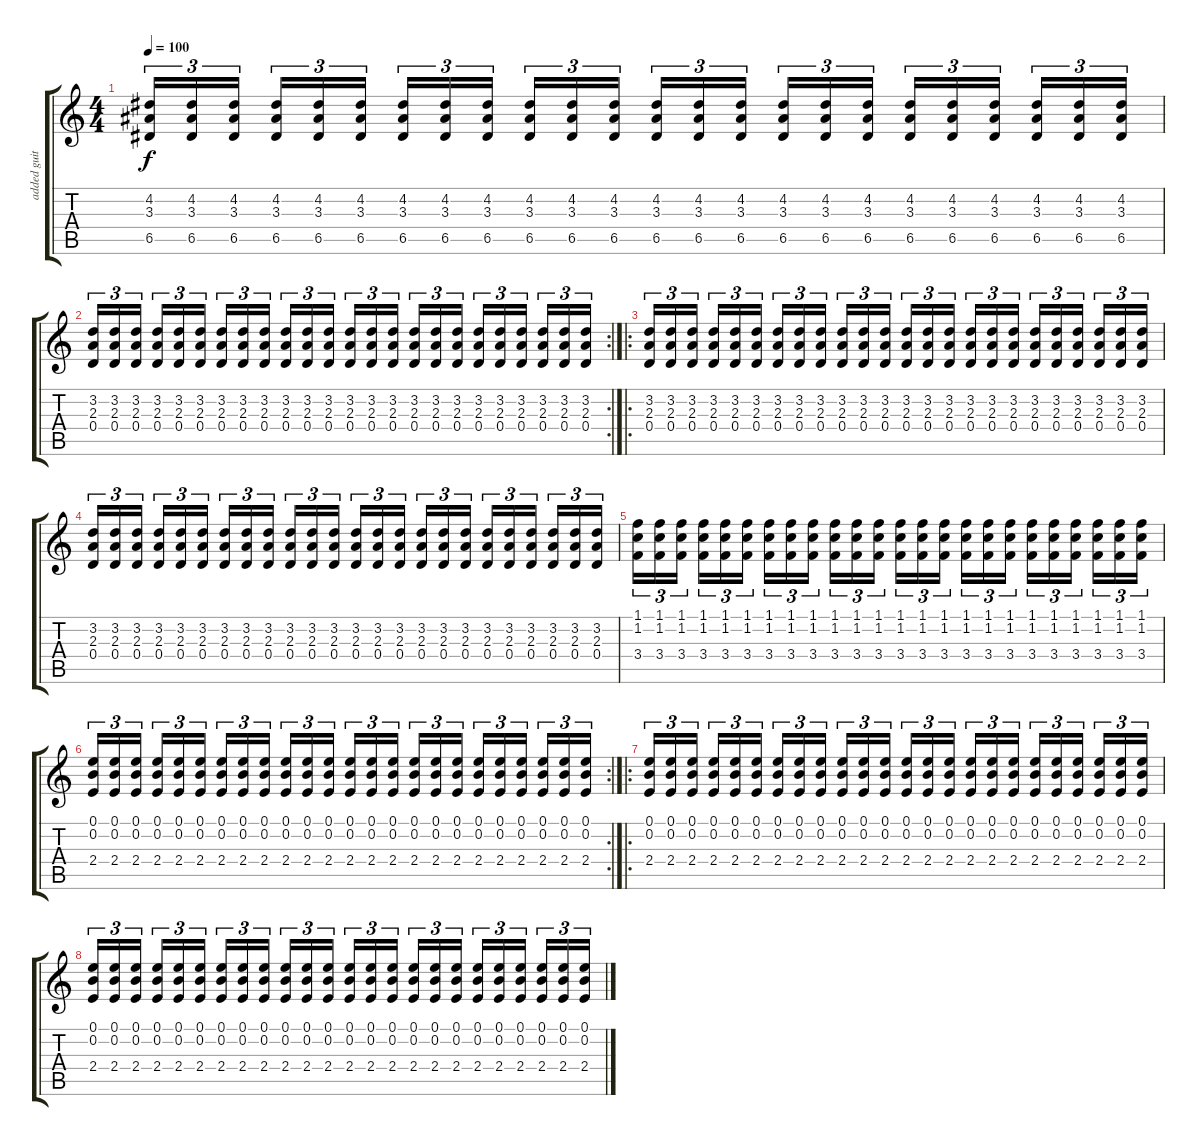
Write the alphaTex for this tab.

\track ("added guitar" "added guit") {instrument distortionguitar}
\staff {score tabs}
\tuning (E4 B3 G3 D3 A2 E2) {hide}
\ts (4 4)
\tempo 100
\clef g2
\ks c
(4.2 3.3 6.5).16{tu (3 2) dy f} (4.2 3.3 6.5).16{tu (3 2)} (4.2 3.3 6.5).16{tu (3 2)} (4.2 3.3 6.5).16{tu (3 2)} (4.2 3.3 6.5).16{tu (3 2)} (4.2 3.3 6.5).16{tu (3 2)} (4.2 3.3 6.5).16{tu (3 2)} (4.2 3.3 6.5).16{tu (3 2)} (4.2 3.3 6.5).16{tu (3 2)} (4.2 3.3 6.5).16{tu (3 2)} (4.2 3.3 6.5).16{tu (3 2)} (4.2 3.3 6.5).16{tu (3 2)} (4.2 3.3 6.5).16{tu (3 2)} (4.2 3.3 6.5).16{tu (3 2)} (4.2 3.3 6.5).16{tu (3 2)} (4.2 3.3 6.5).16{tu (3 2)} (4.2 3.3 6.5).16{tu (3 2)} (4.2 3.3 6.5).16{tu (3 2)} (4.2 3.3 6.5).16{tu (3 2)} (4.2 3.3 6.5).16{tu (3 2)} (4.2 3.3 6.5).16{tu (3 2)} (4.2 3.3 6.5).16{tu (3 2)} (4.2 3.3 6.5).16{tu (3 2)} (4.2 3.3 6.5).16{tu (3 2)} |
\rc 2
(3.2 2.3 0.4).16{tu (3 2)} (3.2 2.3 0.4).16{tu (3 2)} (3.2 2.3 0.4).16{tu (3 2)} (3.2 2.3 0.4).16{tu (3 2)} (3.2 2.3 0.4).16{tu (3 2)} (3.2 2.3 0.4).16{tu (3 2)} (3.2 2.3 0.4).16{tu (3 2)} (3.2 2.3 0.4).16{tu (3 2)} (3.2 2.3 0.4).16{tu (3 2)} (3.2 2.3 0.4).16{tu (3 2)} (3.2 2.3 0.4).16{tu (3 2)} (3.2 2.3 0.4).16{tu (3 2)} (3.2 2.3 0.4).16{tu (3 2)} (3.2 2.3 0.4).16{tu (3 2)} (3.2 2.3 0.4).16{tu (3 2)} (3.2 2.3 0.4).16{tu (3 2)} (3.2 2.3 0.4).16{tu (3 2)} (3.2 2.3 0.4).16{tu (3 2)} (3.2 2.3 0.4).16{tu (3 2)} (3.2 2.3 0.4).16{tu (3 2)} (3.2 2.3 0.4).16{tu (3 2)} (3.2 2.3 0.4).16{tu (3 2)} (3.2 2.3 0.4).16{tu (3 2)} (3.2 2.3 0.4).16{tu (3 2)} |
\ro
(3.2 2.3 0.4).16{tu (3 2)} (3.2 2.3 0.4).16{tu (3 2)} (3.2 2.3 0.4).16{tu (3 2)} (3.2 2.3 0.4).16{tu (3 2)} (3.2 2.3 0.4).16{tu (3 2)} (3.2 2.3 0.4).16{tu (3 2)} (3.2 2.3 0.4).16{tu (3 2)} (3.2 2.3 0.4).16{tu (3 2)} (3.2 2.3 0.4).16{tu (3 2)} (3.2 2.3 0.4).16{tu (3 2)} (3.2 2.3 0.4).16{tu (3 2)} (3.2 2.3 0.4).16{tu (3 2)} (3.2 2.3 0.4).16{tu (3 2)} (3.2 2.3 0.4).16{tu (3 2)} (3.2 2.3 0.4).16{tu (3 2)} (3.2 2.3 0.4).16{tu (3 2)} (3.2 2.3 0.4).16{tu (3 2)} (3.2 2.3 0.4).16{tu (3 2)} (3.2 2.3 0.4).16{tu (3 2)} (3.2 2.3 0.4).16{tu (3 2)} (3.2 2.3 0.4).16{tu (3 2)} (3.2 2.3 0.4).16{tu (3 2)} (3.2 2.3 0.4).16{tu (3 2)} (3.2 2.3 0.4).16{tu (3 2)} |
(3.2 2.3 0.4).16{tu (3 2)} (3.2 2.3 0.4).16{tu (3 2)} (3.2 2.3 0.4).16{tu (3 2)} (3.2 2.3 0.4).16{tu (3 2)} (3.2 2.3 0.4).16{tu (3 2)} (3.2 2.3 0.4).16{tu (3 2)} (3.2 2.3 0.4).16{tu (3 2)} (3.2 2.3 0.4).16{tu (3 2)} (3.2 2.3 0.4).16{tu (3 2)} (3.2 2.3 0.4).16{tu (3 2)} (3.2 2.3 0.4).16{tu (3 2)} (3.2 2.3 0.4).16{tu (3 2)} (3.2 2.3 0.4).16{tu (3 2)} (3.2 2.3 0.4).16{tu (3 2)} (3.2 2.3 0.4).16{tu (3 2)} (3.2 2.3 0.4).16{tu (3 2)} (3.2 2.3 0.4).16{tu (3 2)} (3.2 2.3 0.4).16{tu (3 2)} (3.2 2.3 0.4).16{tu (3 2)} (3.2 2.3 0.4).16{tu (3 2)} (3.2 2.3 0.4).16{tu (3 2)} (3.2 2.3 0.4).16{tu (3 2)} (3.2 2.3 0.4).16{tu (3 2)} (3.2 2.3 0.4).16{tu (3 2)} |
(1.1 1.2 3.4).16{tu (3 2)} (1.1 1.2 3.4).16{tu (3 2)} (1.1 1.2 3.4).16{tu (3 2)} (1.1 1.2 3.4).16{tu (3 2)} (1.1 1.2 3.4).16{tu (3 2)} (1.1 1.2 3.4).16{tu (3 2)} (1.1 1.2 3.4).16{tu (3 2)} (1.1 1.2 3.4).16{tu (3 2)} (1.1 1.2 3.4).16{tu (3 2)} (1.1 1.2 3.4).16{tu (3 2)} (1.1 1.2 3.4).16{tu (3 2)} (1.1 1.2 3.4).16{tu (3 2)} (1.1 1.2 3.4).16{tu (3 2)} (1.1 1.2 3.4).16{tu (3 2)} (1.1 1.2 3.4).16{tu (3 2)} (1.1 1.2 3.4).16{tu (3 2)} (1.1 1.2 3.4).16{tu (3 2)} (1.1 1.2 3.4).16{tu (3 2)} (1.1 1.2 3.4).16{tu (3 2)} (1.1 1.2 3.4).16{tu (3 2)} (1.1 1.2 3.4).16{tu (3 2)} (1.1 1.2 3.4).16{tu (3 2)} (1.1 1.2 3.4).16{tu (3 2)} (1.1 1.2 3.4).16{tu (3 2)} |
\rc 2
(0.1 0.2 2.4).16{tu (3 2)} (0.1 0.2 2.4).16{tu (3 2)} (0.1 0.2 2.4).16{tu (3 2)} (0.1 0.2 2.4).16{tu (3 2)} (0.1 0.2 2.4).16{tu (3 2)} (0.1 0.2 2.4).16{tu (3 2)} (0.1 0.2 2.4).16{tu (3 2)} (0.1 0.2 2.4).16{tu (3 2)} (0.1 0.2 2.4).16{tu (3 2)} (0.1 0.2 2.4).16{tu (3 2)} (0.1 0.2 2.4).16{tu (3 2)} (0.1 0.2 2.4).16{tu (3 2)} (0.1 0.2 2.4).16{tu (3 2)} (0.1 0.2 2.4).16{tu (3 2)} (0.1 0.2 2.4).16{tu (3 2)} (0.1 0.2 2.4).16{tu (3 2)} (0.1 0.2 2.4).16{tu (3 2)} (0.1 0.2 2.4).16{tu (3 2)} (0.1 0.2 2.4).16{tu (3 2)} (0.1 0.2 2.4).16{tu (3 2)} (0.1 0.2 2.4).16{tu (3 2)} (0.1 0.2 2.4).16{tu (3 2)} (0.1 0.2 2.4).16{tu (3 2)} (0.1 0.2 2.4).16{tu (3 2)} |
\ro
(0.1 0.2 2.4).16{tu (3 2)} (0.1 0.2 2.4).16{tu (3 2)} (0.1 0.2 2.4).16{tu (3 2)} (0.1 0.2 2.4).16{tu (3 2)} (0.1 0.2 2.4).16{tu (3 2)} (0.1 0.2 2.4).16{tu (3 2)} (0.1 0.2 2.4).16{tu (3 2)} (0.1 0.2 2.4).16{tu (3 2)} (0.1 0.2 2.4).16{tu (3 2)} (0.1 0.2 2.4).16{tu (3 2)} (0.1 0.2 2.4).16{tu (3 2)} (0.1 0.2 2.4).16{tu (3 2)} (0.1 0.2 2.4).16{tu (3 2)} (0.1 0.2 2.4).16{tu (3 2)} (0.1 0.2 2.4).16{tu (3 2)} (0.1 0.2 2.4).16{tu (3 2)} (0.1 0.2 2.4).16{tu (3 2)} (0.1 0.2 2.4).16{tu (3 2)} (0.1 0.2 2.4).16{tu (3 2)} (0.1 0.2 2.4).16{tu (3 2)} (0.1 0.2 2.4).16{tu (3 2)} (0.1 0.2 2.4).16{tu (3 2)} (0.1 0.2 2.4).16{tu (3 2)} (0.1 0.2 2.4).16{tu (3 2)} |
(0.1 0.2 2.4).16{tu (3 2)} (0.1 0.2 2.4).16{tu (3 2)} (0.1 0.2 2.4).16{tu (3 2)} (0.1 0.2 2.4).16{tu (3 2)} (0.1 0.2 2.4).16{tu (3 2)} (0.1 0.2 2.4).16{tu (3 2)} (0.1 0.2 2.4).16{tu (3 2)} (0.1 0.2 2.4).16{tu (3 2)} (0.1 0.2 2.4).16{tu (3 2)} (0.1 0.2 2.4).16{tu (3 2)} (0.1 0.2 2.4).16{tu (3 2)} (0.1 0.2 2.4).16{tu (3 2)} (0.1 0.2 2.4).16{tu (3 2)} (0.1 0.2 2.4).16{tu (3 2)} (0.1 0.2 2.4).16{tu (3 2)} (0.1 0.2 2.4).16{tu (3 2)} (0.1 0.2 2.4).16{tu (3 2)} (0.1 0.2 2.4).16{tu (3 2)} (0.1 0.2 2.4).16{tu (3 2)} (0.1 0.2 2.4).16{tu (3 2)} (0.1 0.2 2.4).16{tu (3 2)} (0.1 0.2 2.4).16{tu (3 2)} (0.1 0.2 2.4).16{tu (3 2)} (0.1 0.2 2.4).16{tu (3 2)}
